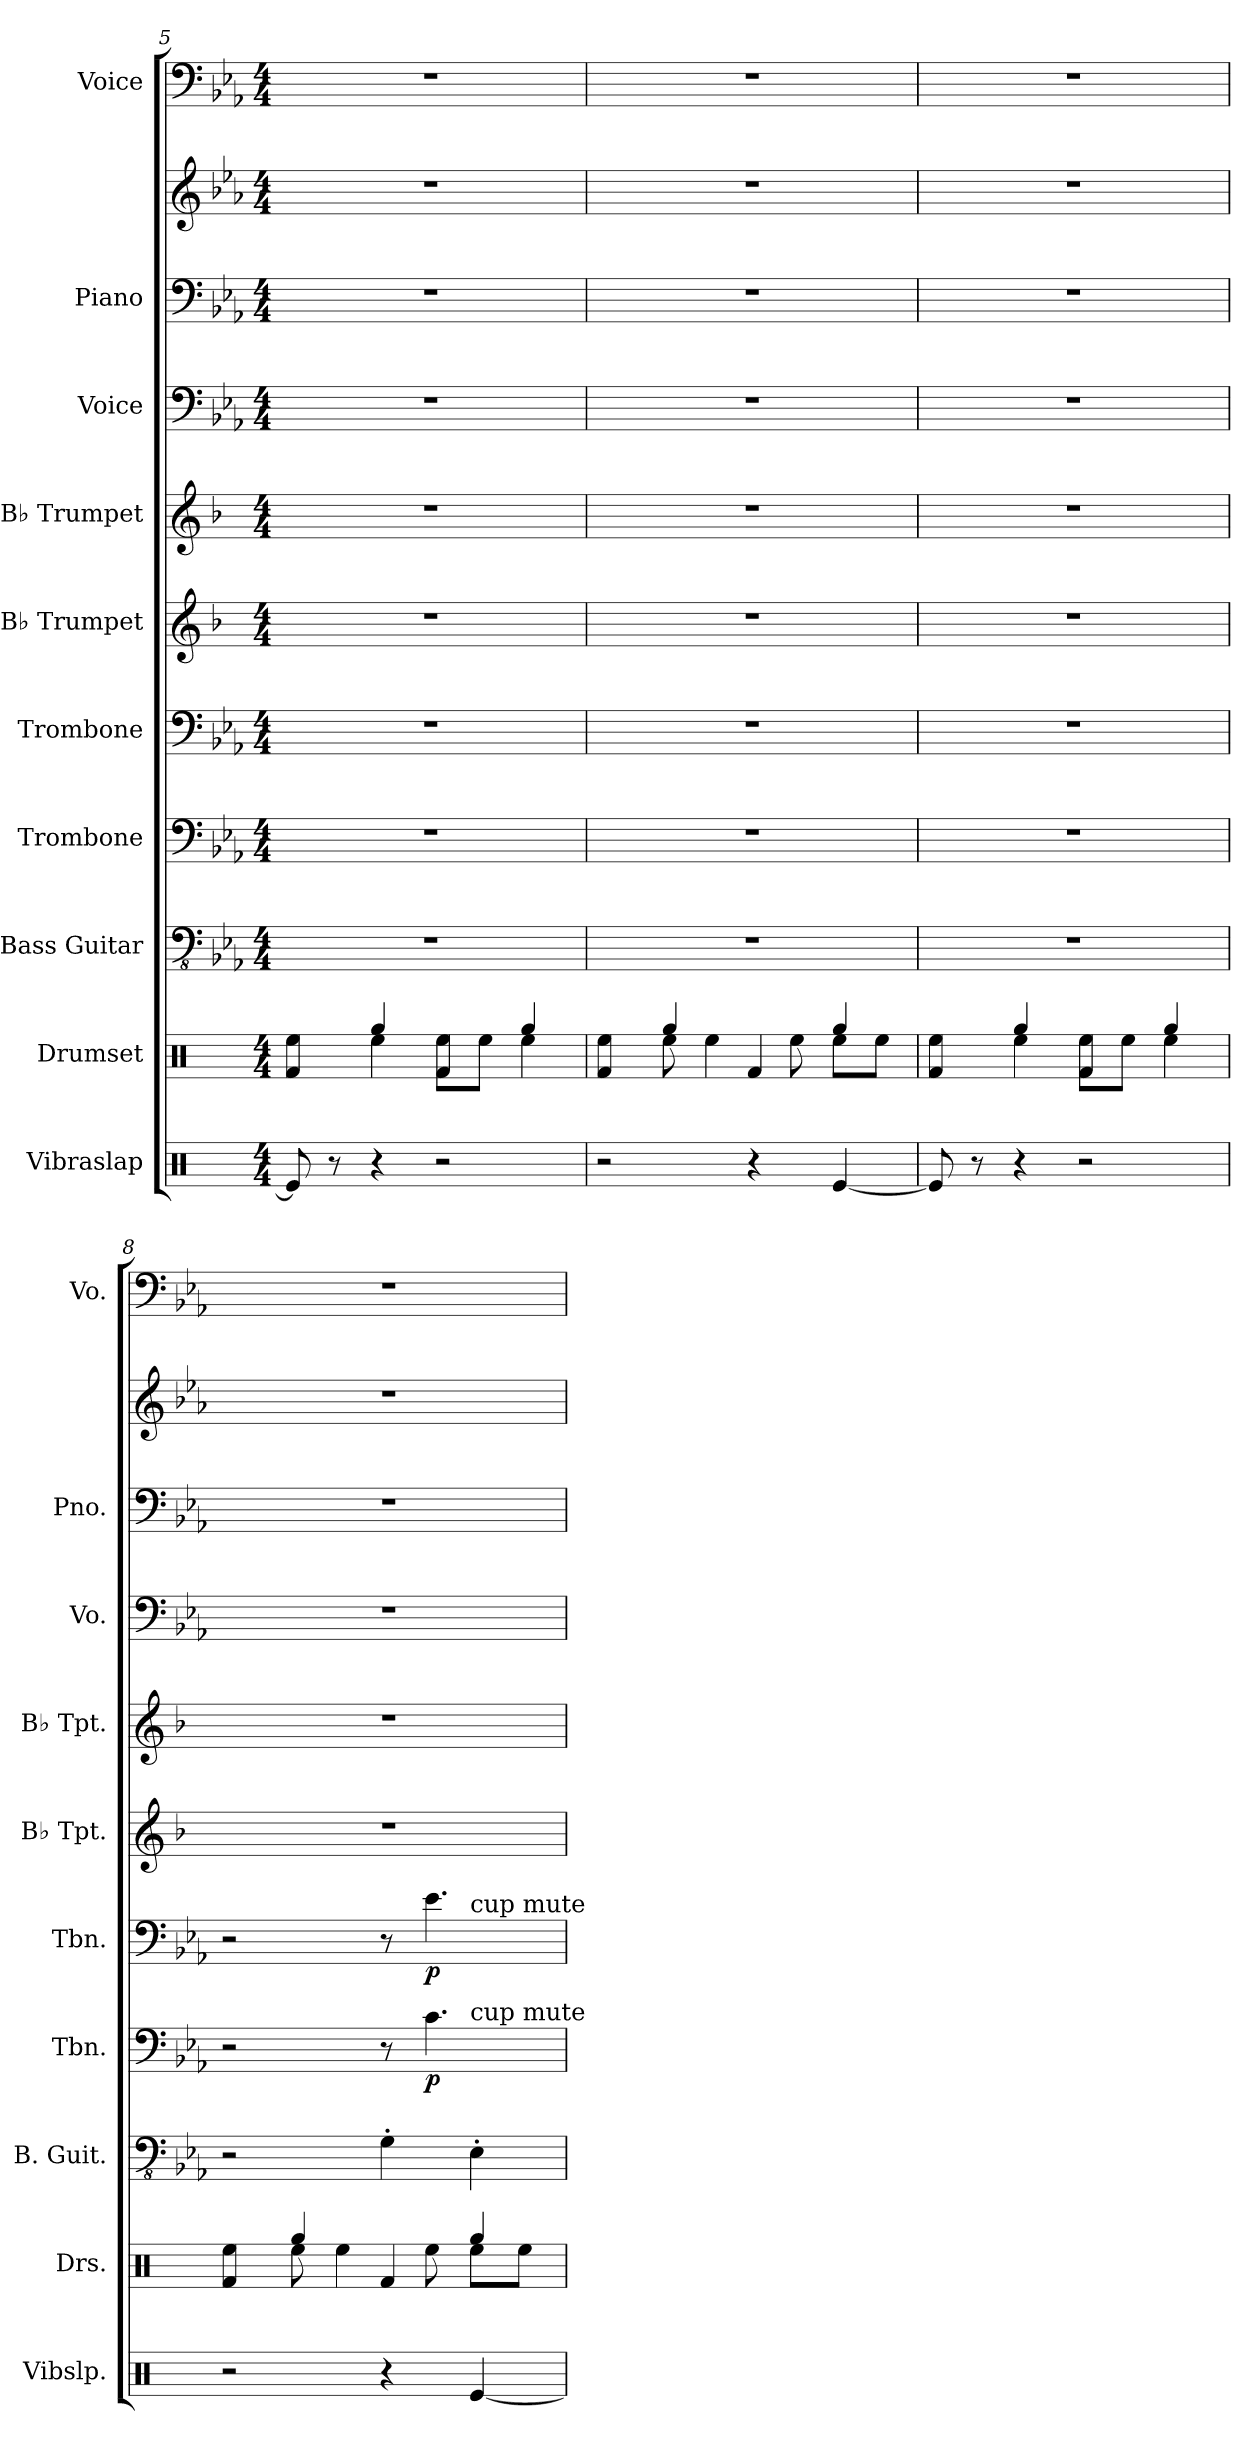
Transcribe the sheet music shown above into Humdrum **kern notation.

**kern	**kern	**kern	**kern	**dynam	**kern	**dynam	**kern	**kern	**kern	**kern	**kern	**kern
*part10	*part9	*part8	*part7	*part7	*part6	*part6	*part5	*part4	*part3	*part2	*part2	*part1
*staff11	*staff10	*staff9	*staff8	*staff8	*staff7	*staff7	*staff6	*staff5	*staff4	*staff3	*staff2	*staff1
*I"Vibraslap	*I"Drumset	*I"Bass Guitar	*I"Trombone	*	*I"Trombone	*	*I"B♭ Trumpet	*I"B♭ Trumpet	*I"Voice	*I"Piano	*	*I"Voice
*I'Vibslp.	*I'Drs.	*I'B. Guit.	*I'Tbn.	*	*I'Tbn.	*	*I'B♭ Tpt.	*I'B♭ Tpt.	*I'Vo.	*I'Pno.	*	*I'Vo.
*clefX	*clefX	*clefFv4	*clefF4	*	*clefF4	*	*clefG2	*clefG2	*clefF4	*clefF4	*clefG2	*clefF4
*	*	*	*	*	*	*	*ITrd1c2	*ITrd1c2	*	*	*	*
*k[]	*k[]	*k[b-e-a-]	*k[b-e-a-]	*	*k[b-e-a-]	*	*k[b-e-a-]	*k[b-e-a-]	*k[b-e-a-]	*k[b-e-a-]	*k[b-e-a-]	*k[b-e-a-]
*M4/4	*M4/4	*M4/4	*M4/4	*	*M4/4	*	*M4/4	*M4/4	*M4/4	*M4/4	*M4/4	*M4/4
=5	=5	=5	=5	=5	=5	=5	=5	=5	=5	=5	=5	=5
*	*^	*	*	*	*	*	*	*	*	*	*	*
8Re/]	4Rf/	4Ree\	1r	1r	.	1r	.	1r	1r	1r	1r	1r	1r
8r	.	.	.	.	.	.	.	.	.	.	.	.	.
4r	4Rgg/	4Ree\	.	.	.	.	.	.	.	.	.	.	.
2r	4Rf/	8Ree\L	.	.	.	.	.	.	.	.	.	.	.
.	.	8Ree\J	.	.	.	.	.	.	.	.	.	.	.
.	4Rgg/	4Ree\	.	.	.	.	.	.	.	.	.	.	.
!!LO:PB:g=z
=6	=6	=6	=6	=6	=6	=6	=6	=6	=6	=6	=6	=6	=6
2r	4Rf/	4Ree\	1r	1r	.	1r	.	1r	1r	1r	1r	1r	1r
.	4Rgg/	8Ree\	.	.	.	.	.	.	.	.	.	.	.
.	.	4Ree\	.	.	.	.	.	.	.	.	.	.	.
4r	4Rf/	.	.	.	.	.	.	.	.	.	.	.	.
.	.	8Ree\	.	.	.	.	.	.	.	.	.	.	.
[4Re/	4Rgg/	8Ree\L	.	.	.	.	.	.	.	.	.	.	.
.	.	8Ree\J	.	.	.	.	.	.	.	.	.	.	.
=7	=7	=7	=7	=7	=7	=7	=7	=7	=7	=7	=7	=7	=7
8Re/]	4Rf/	4Ree\	1r	1r	.	1r	.	1r	1r	1r	1r	1r	1r
8r	.	.	.	.	.	.	.	.	.	.	.	.	.
4r	4Rgg/	4Ree\	.	.	.	.	.	.	.	.	.	.	.
2r	4Rf/	8Ree\L	.	.	.	.	.	.	.	.	.	.	.
.	.	8Ree\J	.	.	.	.	.	.	.	.	.	.	.
.	4Rgg/	4Ree\	.	.	.	.	.	.	.	.	.	.	.
=8	=8	=8	=8	=8	=8	=8	=8	=8	=8	=8	=8	=8	=8
*	*	*	*	*^	*	*^	*	*	*	*	*	*	*
2r	4Rf/	4Ree\	2r	2r	2.ryy	.	2r	2.ryy	.	1r	1r	1r	1r	1r	1r
.	4Rgg/	8Ree\	.	.	.	.	.	.	.	.	.	.	.	.	.
.	.	4Ree\	.	.	.	.	.	.	.	.	.	.	.	.	.
4r	4Rf/	.	4GG'\	8r	.	.	8r	.	.	.	.	.	.	.	.
!	!	!	!	!	!	!LO:DY:b	!	!	!LO:DY:b	!	!	!	!	!	!
.	.	8Ree\	.	4.c\	.	p	4.e-\	.	p	.	.	.	.	.	.
!	!	!	!	!	!	!	!	!LO:TX:a:t=cup mute	!	!	!	!	!	!	!
!	!	!	!	!	!LO:TX:a:t=cup mute	!	!	!	!	!	!	!	!	!	!
[4Re/	4Rgg/	8Ree\L	4EE-'\	.	4ryy	.	.	4ryy	.	.	.	.	.	.	.
.	.	8Ree\J	.	.	.	.	.	.	.	.	.	.	.	.	.
*	*	*	*	*v	*v	*	*	*	*	*	*	*	*	*	*
*	*v	*v	*	*	*	*v	*v	*	*	*	*	*	*	*
=	=	=	=	=	=	=	=	=	=	=	=	=
*-	*-	*-	*-	*-	*-	*-	*-	*-	*-	*-	*-	*-
